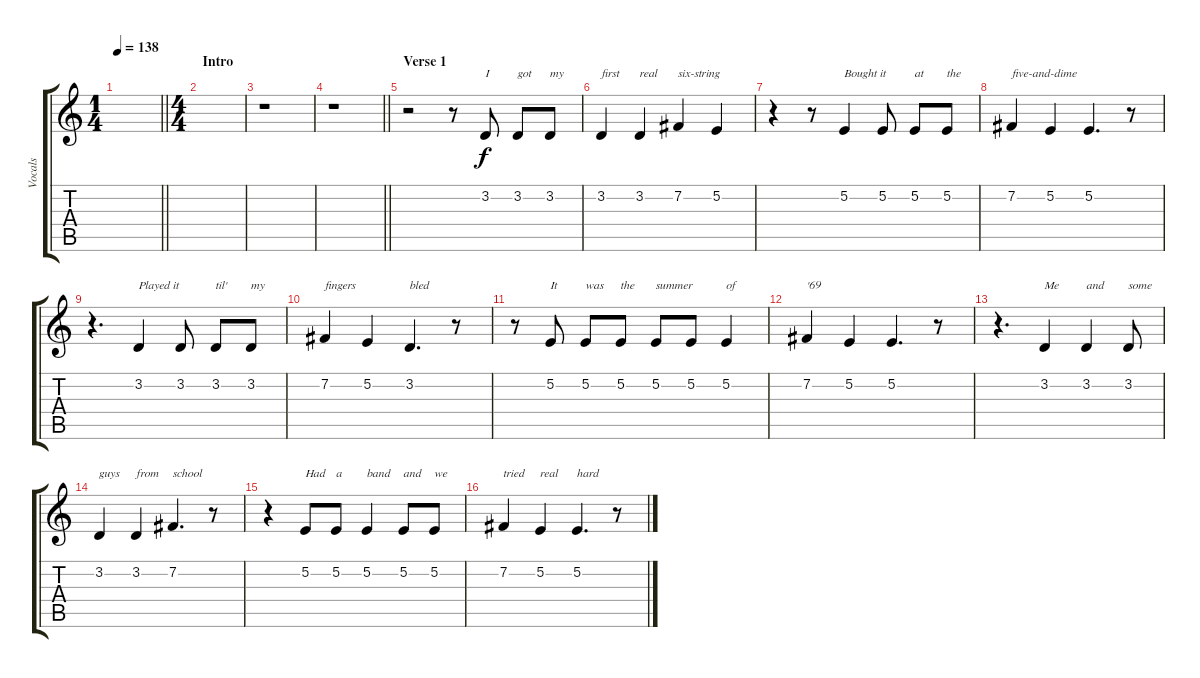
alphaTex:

\track ("Vocals" "Vocals") {instrument altosax}
\staff {score tabs}
\tuning (E4 B3 G3 D3 A2 E2) {hide}
\ts (1 4)
\tempo 138
\clef g2
\barLineRight lightlight
\ks c
|
\ts (4 4)
\section ("" "Intro")
|
r.1 |
\barLineRight lightlight
r.1 |
\section ("" "Verse 1")
r.2 r.8 3.2.8{txt "I"} 3.2.8{txt "got"} 3.2.8{txt "my"} |
3.2.4{txt "first"} 3.2.4{txt "real"} 7.2.4{txt "six-string"} 5.2.4 |
r.4 r.8 5.2.4{txt "Bought it"} 5.2.8 5.2.8{txt "at"} 5.2.8{txt "the"} |
7.2.4{txt "five-and-dime"} 5.2.4 5.2.4{d} r.8 |
r.4{d} 3.2.4{txt "Played it"} 3.2.8 3.2.8{txt "til'"} 3.2.8{txt "my"} |
7.2.4{txt "fingers"} 5.2.4 3.2.4{d txt "bled"} r.8 |
r.8 5.2.8{txt "It"} 5.2.8{txt "was"} 5.2.8{txt "the"} 5.2.8{txt "summer"} 5.2.8 5.2.4{txt "of"} |
7.2.4{txt "'69"} 5.2.4 5.2.4{d} r.8 |
r.4{d} 3.2.4{txt "Me"} 3.2.4{txt "and"} 3.2.8{txt "some"} |
3.2.4{txt "guys"} 3.2.4{txt "from"} 7.2.4{d txt "school"} r.8 |
r.4 5.2.8{txt "Had"} 5.2.8{txt "a"} 5.2.4{txt "band"} 5.2.8{txt "and"} 5.2.8{txt "we"} |
7.2.4{txt "tried"} 5.2.4{txt "real"} 5.2.4{d txt "hard"} r.8
